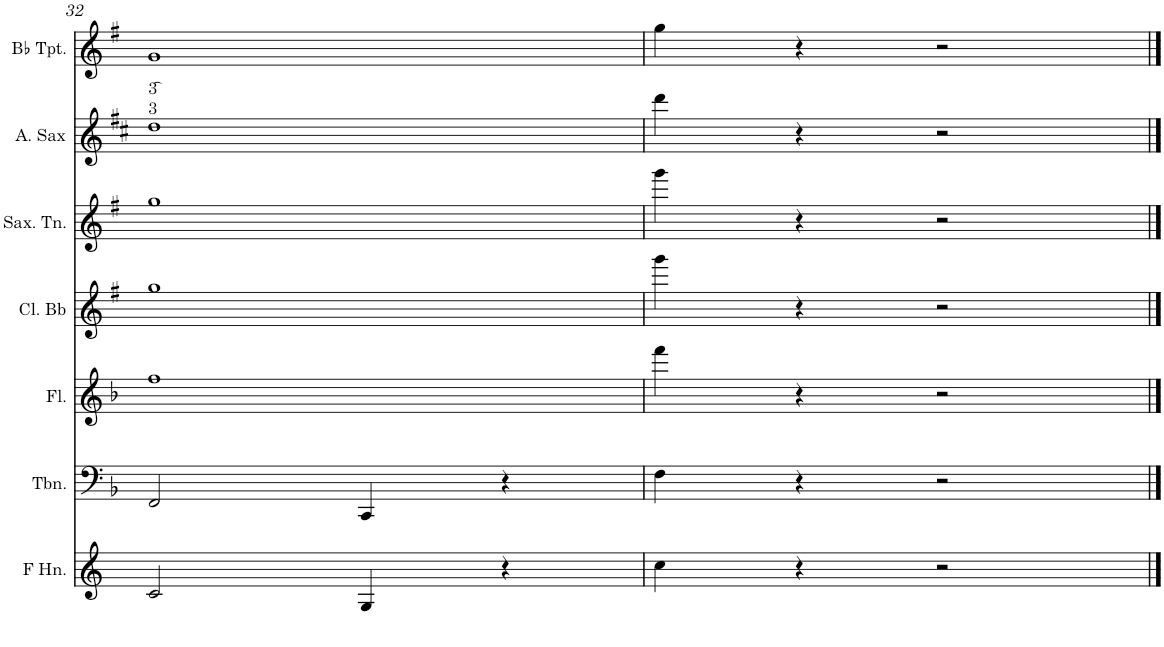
**kern	**kern	**kern	**kern	**kern	**kern	**kern
*part7	*part6	*part5	*part4	*part3	*part2	*part1
*staff7	*staff6	*staff5	*staff4	*staff3	*staff2	*staff1
*I"Horn in F	*I"Trombone	*I"Flauta	*I"Clarineta Bb	*I"Saxofone Tenor	*I"Saxofone Alto	*I"Bb Trumpet
*	*I'Tbn.	*I'Fl.	*I'Cl. Bb	*I'Sax. Tn.	*	*I'Bb Tpt.
!!LO:PB:g=z
*clefG2	*clefF4	*clefG2	*clefG2	*clefG2	*clefG2	*clefG2
*Trd4c7	*	*	*Trd1c2	*Trd8c14	*Trd5c9	*Trd1c2
*k[]	*k[b-]	*k[b-]	*k[f#]	*k[f#]	*k[f#c#]	*k[f#]
*M4/4	*M4/4	*M4/4	*M4/4	*M4/4	*M4/4	*M4/4
=32	=32	=32	=32	=32	=32	=32
!	!	!	!	!	!LO:TX:a:t=3͡	!
!	!	!	!	!	!LO:TX:a:t=3	!
2c/	2FF/	1ff	1gg	1gg	1dd	1g
4G/	4CC/	.	.	.	.	.
4r	4r	.	.	.	.	.
=33	=33	=33	=33	=33	=33	=33
4cc\	4F\	4fff\	4ggg\	4ggg\	4ddd\	4gg\
4r	4r	4r	4r	4r	4r	4r
2r	2r	2r	2r	2r	2r	2r
==	==	==	==	==	==	==
*-	*-	*-	*-	*-	*-	*-
